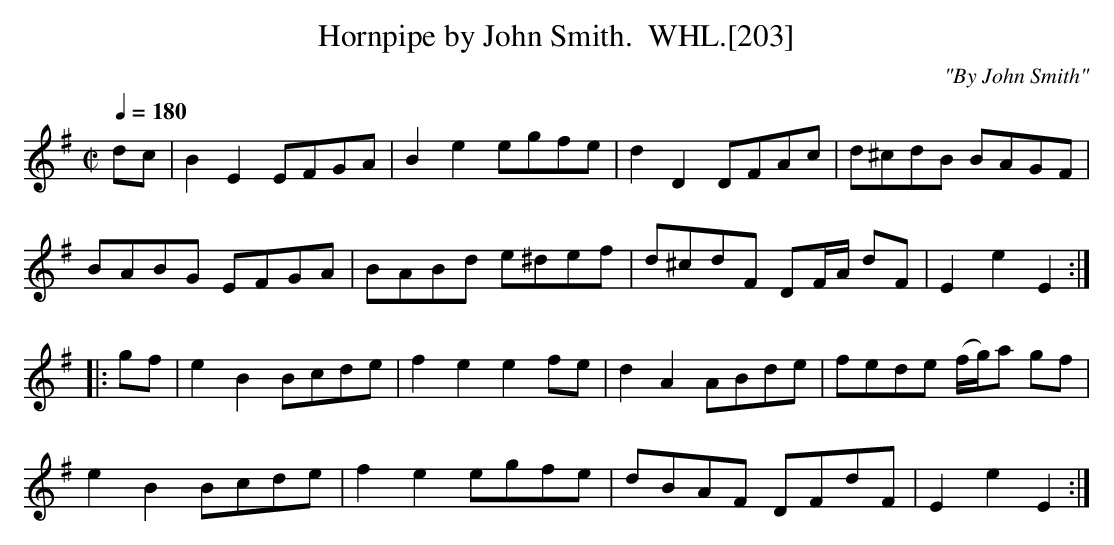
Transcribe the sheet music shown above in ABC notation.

X:1
T:Hornpipe by John Smith.  WHL.[203]
C:"By John Smith"
M:C|
L:1/8
Q:1/4=180
K:Em
dc|B2E2 EFGA|B2e2 egfe|d2D2 DFAc|d^cdB BAGF|
BABG EFGA|BABd e^def|d^cdF DF/A/ dF|E2e2E2 :|
|:gf|e2B2 Bcde|f2e2e2 fe|d2A2 ABde|fede (f/g/)a gf|
e2B2 Bcde|f2e2 egfe|dBAF DFdF|E2e2E2:|
